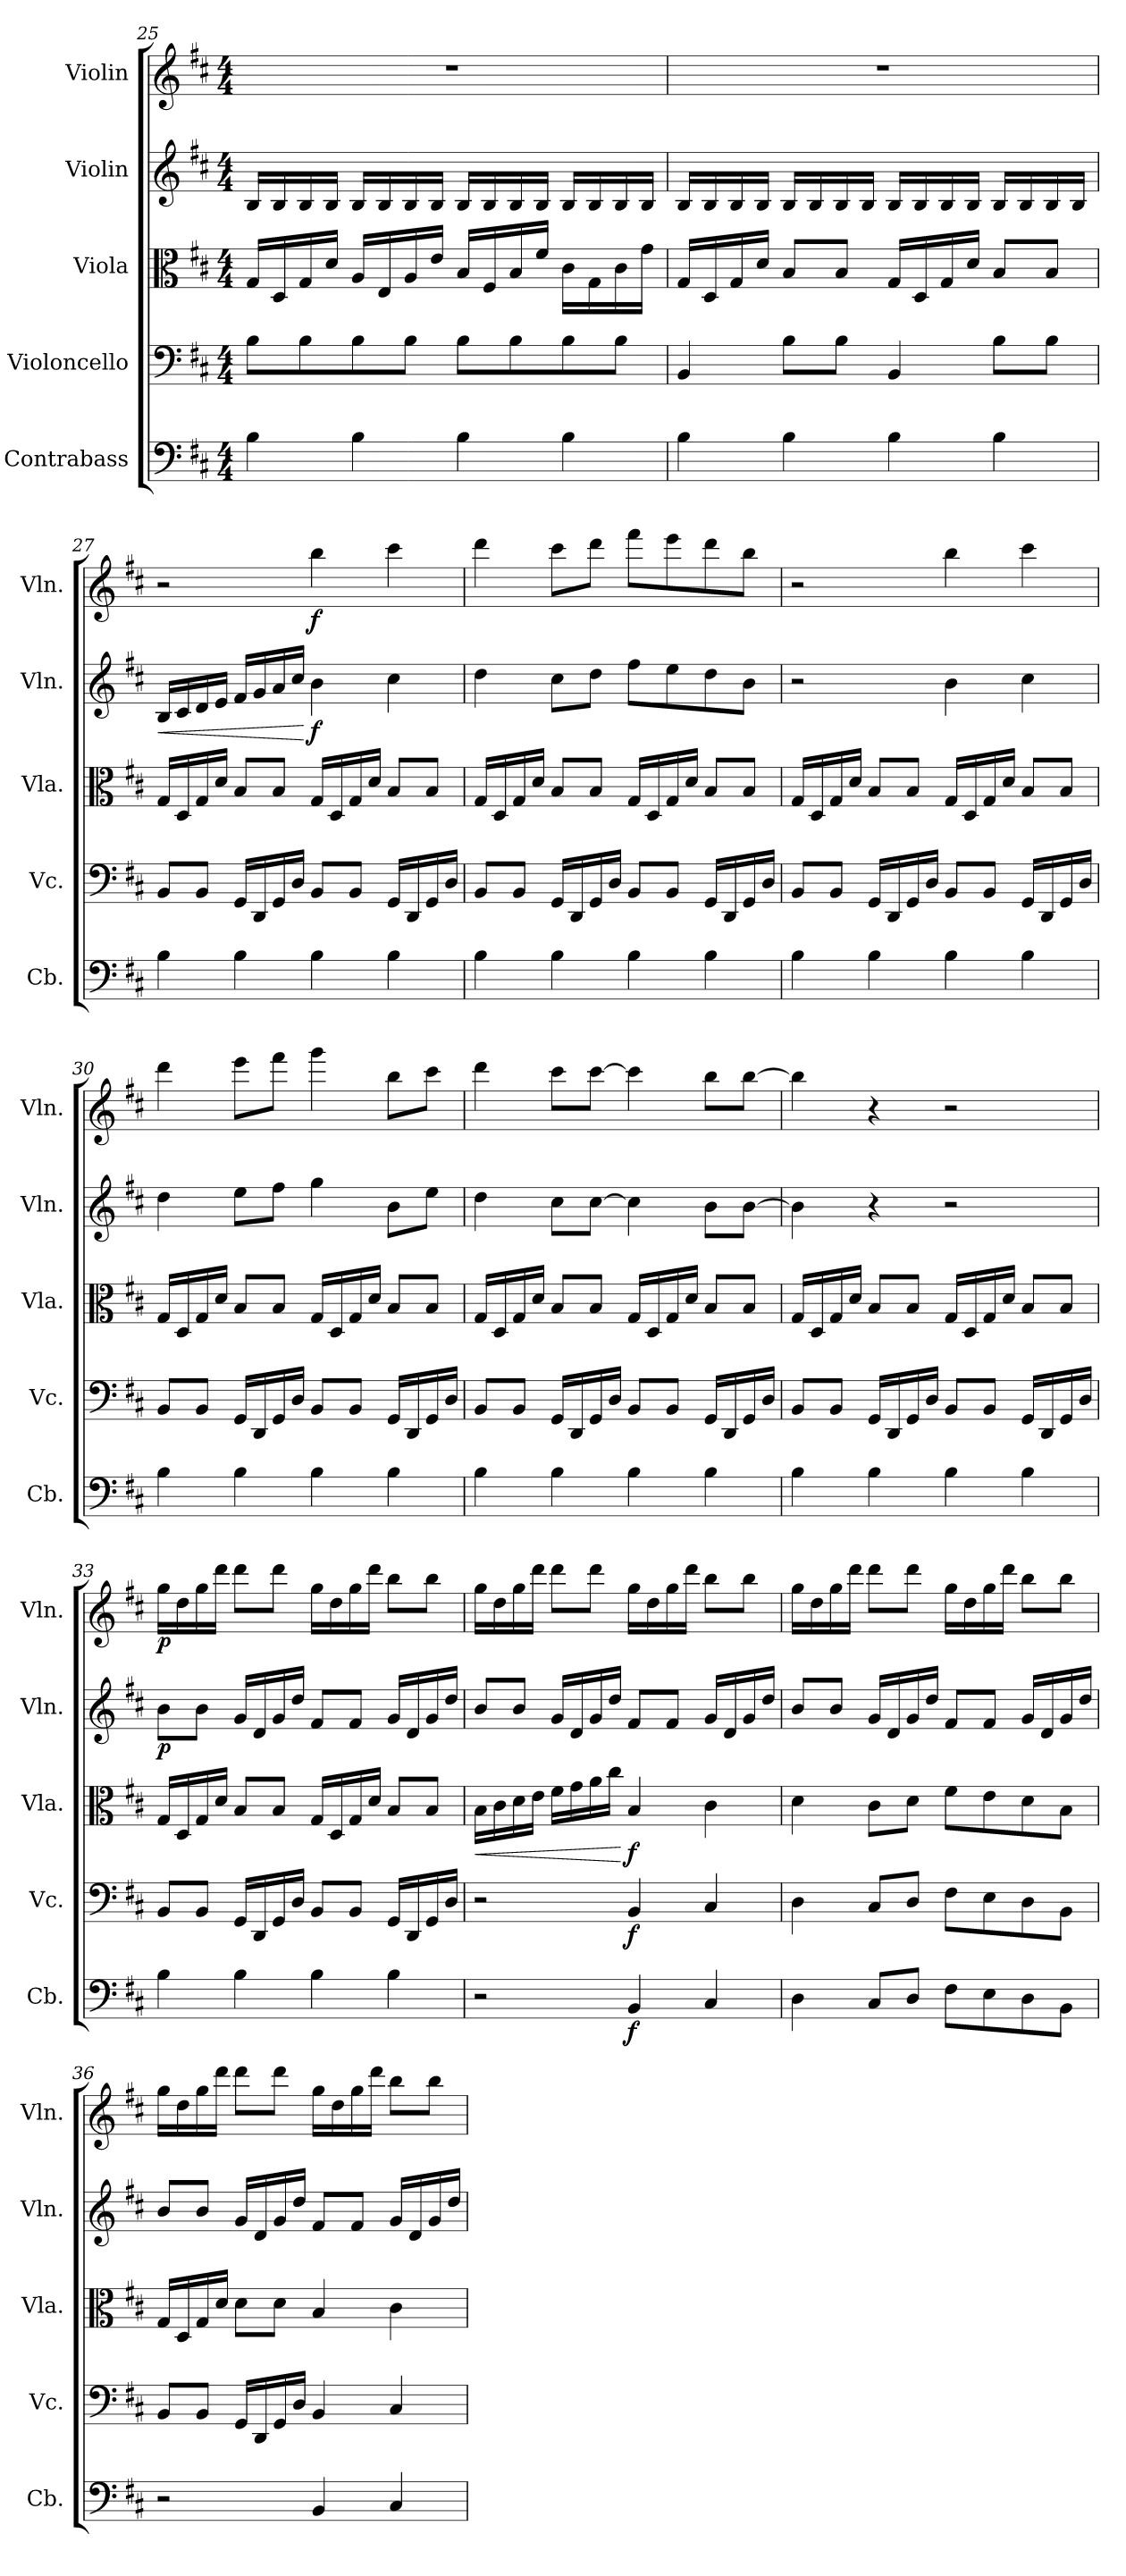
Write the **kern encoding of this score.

**kern	**dynam	**kern	**dynam	**kern	**dynam	**kern	**dynam	**kern	**dynam
*part5	*part5	*part4	*part4	*part3	*part3	*part2	*part2	*part1	*part1
*staff5	*staff5	*staff4	*staff4	*staff3	*staff3	*staff2	*staff2	*staff1	*staff1
*I"Contrabass	*	*I"Violoncello	*	*I"Viola	*	*I"Violin	*	*I"Violin	*
*I'Cb.	*	*I'Vc.	*	*I'Vla.	*	*I'Vln.	*	*I'Vln.	*
!!LO:PB:g=z
*clefF4	*	*clefF4	*	*clefC3	*	*clefG2	*	*clefG2	*
*ITrd7c12	*	*	*	*	*	*	*	*	*
*k[f#c#]	*	*k[f#c#]	*	*k[f#c#]	*	*k[f#c#]	*	*k[f#c#]	*
*M4/4	*	*M4/4	*	*M4/4	*	*M4/4	*	*M4/4	*
=25	=25	=25	=25	=25	=25	=25	=25	=25	=25
4BB\	.	8B\L	.	16G/LL	.	16B/LL	.	1r	.
.	.	.	.	16D/	.	16B/	.	.	.
.	.	8B\	.	16G/	.	16B/	.	.	.
.	.	.	.	16d/JJ	.	16B/JJ	.	.	.
4BB\	.	8B\	.	16A/LL	.	16B/LL	.	.	.
.	.	.	.	16E/	.	16B/	.	.	.
.	.	8B\J	.	16A/	.	16B/	.	.	.
.	.	.	.	16e/JJ	.	16B/JJ	.	.	.
4BB\	.	8B\L	.	16B/LL	.	16B/LL	.	.	.
.	.	.	.	16F#/	.	16B/	.	.	.
.	.	8B\	.	16B/	.	16B/	.	.	.
.	.	.	.	16f#/JJ	.	16B/JJ	.	.	.
4BB\	.	8B\	.	16c#\LL	.	16B/LL	.	.	.
.	.	.	.	16G\	.	16B/	.	.	.
.	.	8B\J	.	16c#\	.	16B/	.	.	.
.	.	.	.	16g\JJ	.	16B/JJ	.	.	.
=26	=26	=26	=26	=26	=26	=26	=26	=26	=26
4BB\	.	4BB/	.	16G/LL	.	16B/LL	.	1r	.
.	.	.	.	16D/	.	16B/	.	.	.
.	.	.	.	16G/	.	16B/	.	.	.
.	.	.	.	16d/JJ	.	16B/JJ	.	.	.
4BB\	.	8B\L	.	8B/L	.	16B/LL	.	.	.
.	.	.	.	.	.	16B/	.	.	.
.	.	8B\J	.	8B/J	.	16B/	.	.	.
.	.	.	.	.	.	16B/JJ	.	.	.
4BB\	.	4BB/	.	16G/LL	.	16B/LL	.	.	.
.	.	.	.	16D/	.	16B/	.	.	.
.	.	.	.	16G/	.	16B/	.	.	.
.	.	.	.	16d/JJ	.	16B/JJ	.	.	.
4BB\	.	8B\L	.	8B/L	.	16B/LL	.	.	.
.	.	.	.	.	.	16B/	.	.	.
.	.	8B\J	.	8B/J	.	16B/	.	.	.
.	.	.	.	.	.	16B/JJ	.	.	.
!!LO:LB:g=z
=27	=27	=27	=27	=27	=27	=27	=27	=27	=27
!	!	!	!	!	!	!	!LO:HP:b	!	!
4BB\	.	8BB/L	.	16G/LL	.	16B/LL	<	2r	.
.	.	.	.	16D/	.	16c#/	.	.	.
.	.	8BB/J	.	16G/	.	16d/	.	.	.
.	.	.	.	16d/JJ	.	16e/JJ	.	.	.
4BB\	.	16GG/LL	.	8B/L	.	16f#/LL	.	.	.
.	.	16DD/	.	.	.	16g/	.	.	.
.	.	16GG/	.	8B/J	.	16a/	.	.	.
.	.	16D/JJ	.	.	.	16cc#/JJ	.	.	.
!	!	!	!	!	!	!	!LO:DY:n=1:b	!	!LO:DY:b
4BB\	.	8BB/L	.	16G/LL	.	4b\	[ f	4bb\	f
.	.	.	.	16D/	.	.	.	.	.
.	.	8BB/J	.	16G/	.	.	.	.	.
.	.	.	.	16d/JJ	.	.	.	.	.
4BB\	.	16GG/LL	.	8B/L	.	4cc#\	.	4ccc#\	.
.	.	16DD/	.	.	.	.	.	.	.
.	.	16GG/	.	8B/J	.	.	.	.	.
.	.	16D/JJ	.	.	.	.	.	.	.
=28	=28	=28	=28	=28	=28	=28	=28	=28	=28
4BB\	.	8BB/L	.	16G/LL	.	4dd\	.	4ddd\	.
.	.	.	.	16D/	.	.	.	.	.
.	.	8BB/J	.	16G/	.	.	.	.	.
.	.	.	.	16d/JJ	.	.	.	.	.
4BB\	.	16GG/LL	.	8B/L	.	8cc#\L	.	8ccc#\L	.
.	.	16DD/	.	.	.	.	.	.	.
.	.	16GG/	.	8B/J	.	8dd\J	.	8ddd\J	.
.	.	16D/JJ	.	.	.	.	.	.	.
4BB\	.	8BB/L	.	16G/LL	.	8ff#\L	.	8fff#\L	.
.	.	.	.	16D/	.	.	.	.	.
.	.	8BB/J	.	16G/	.	8ee\	.	8eee\	.
.	.	.	.	16d/JJ	.	.	.	.	.
4BB\	.	16GG/LL	.	8B/L	.	8dd\	.	8ddd\	.
.	.	16DD/	.	.	.	.	.	.	.
.	.	16GG/	.	8B/J	.	8b\J	.	8bb\J	.
.	.	16D/JJ	.	.	.	.	.	.	.
!!LO:PB:g=z
=29	=29	=29	=29	=29	=29	=29	=29	=29	=29
4BB\	.	8BB/L	.	16G/LL	.	2r	.	2r	.
.	.	.	.	16D/	.	.	.	.	.
.	.	8BB/J	.	16G/	.	.	.	.	.
.	.	.	.	16d/JJ	.	.	.	.	.
4BB\	.	16GG/LL	.	8B/L	.	.	.	.	.
.	.	16DD/	.	.	.	.	.	.	.
.	.	16GG/	.	8B/J	.	.	.	.	.
.	.	16D/JJ	.	.	.	.	.	.	.
4BB\	.	8BB/L	.	16G/LL	.	4b\	.	4bb\	.
.	.	.	.	16D/	.	.	.	.	.
.	.	8BB/J	.	16G/	.	.	.	.	.
.	.	.	.	16d/JJ	.	.	.	.	.
4BB\	.	16GG/LL	.	8B/L	.	4cc#\	.	4ccc#\	.
.	.	16DD/	.	.	.	.	.	.	.
.	.	16GG/	.	8B/J	.	.	.	.	.
.	.	16D/JJ	.	.	.	.	.	.	.
=30	=30	=30	=30	=30	=30	=30	=30	=30	=30
4BB\	.	8BB/L	.	16G/LL	.	4dd\	.	4ddd\	.
.	.	.	.	16D/	.	.	.	.	.
.	.	8BB/J	.	16G/	.	.	.	.	.
.	.	.	.	16d/JJ	.	.	.	.	.
4BB\	.	16GG/LL	.	8B/L	.	8ee\L	.	8eee\L	.
.	.	16DD/	.	.	.	.	.	.	.
.	.	16GG/	.	8B/J	.	8ff#\J	.	8fff#\J	.
.	.	16D/JJ	.	.	.	.	.	.	.
4BB\	.	8BB/L	.	16G/LL	.	4gg\	.	4ggg\	.
.	.	.	.	16D/	.	.	.	.	.
.	.	8BB/J	.	16G/	.	.	.	.	.
.	.	.	.	16d/JJ	.	.	.	.	.
4BB\	.	16GG/LL	.	8B/L	.	8b\L	.	8bb\L	.
.	.	16DD/	.	.	.	.	.	.	.
.	.	16GG/	.	8B/J	.	8ee\J	.	8ccc#\J	.
.	.	16D/JJ	.	.	.	.	.	.	.
!!LO:LB:g=z
=31	=31	=31	=31	=31	=31	=31	=31	=31	=31
4BB\	.	8BB/L	.	16G/LL	.	4dd\	.	4ddd\	.
.	.	.	.	16D/	.	.	.	.	.
.	.	8BB/J	.	16G/	.	.	.	.	.
.	.	.	.	16d/JJ	.	.	.	.	.
4BB\	.	16GG/LL	.	8B/L	.	8cc#\L	.	8ccc#\L	.
.	.	16DD/	.	.	.	.	.	.	.
.	.	16GG/	.	8B/J	.	[8cc#\J	.	[8ccc#\J	.
.	.	16D/JJ	.	.	.	.	.	.	.
4BB\	.	8BB/L	.	16G/LL	.	4cc#\]	.	4ccc#\]	.
.	.	.	.	16D/	.	.	.	.	.
.	.	8BB/J	.	16G/	.	.	.	.	.
.	.	.	.	16d/JJ	.	.	.	.	.
4BB\	.	16GG/LL	.	8B/L	.	8b\L	.	8bb\L	.
.	.	16DD/	.	.	.	.	.	.	.
.	.	16GG/	.	8B/J	.	[8b\J	.	[8bb\J	.
.	.	16D/JJ	.	.	.	.	.	.	.
=32	=32	=32	=32	=32	=32	=32	=32	=32	=32
4BB\	.	8BB/L	.	16G/LL	.	4b\]	.	4bb\]	.
.	.	.	.	16D/	.	.	.	.	.
.	.	8BB/J	.	16G/	.	.	.	.	.
.	.	.	.	16d/JJ	.	.	.	.	.
4BB\	.	16GG/LL	.	8B/L	.	4r	.	4r	.
.	.	16DD/	.	.	.	.	.	.	.
.	.	16GG/	.	8B/J	.	.	.	.	.
.	.	16D/JJ	.	.	.	.	.	.	.
4BB\	.	8BB/L	.	16G/LL	.	2r	.	2r	.
.	.	.	.	16D/	.	.	.	.	.
.	.	8BB/J	.	16G/	.	.	.	.	.
.	.	.	.	16d/JJ	.	.	.	.	.
4BB\	.	16GG/LL	.	8B/L	.	.	.	.	.
.	.	16DD/	.	.	.	.	.	.	.
.	.	16GG/	.	8B/J	.	.	.	.	.
.	.	16D/JJ	.	.	.	.	.	.	.
!!LO:PB:g=z
=33	=33	=33	=33	=33	=33	=33	=33	=33	=33
!	!	!	!	!	!	!	!LO:DY:b	!	!LO:DY:b
4BB\	.	8BB/L	.	16G/LL	.	8b\L	p	16gg\LL	p
.	.	.	.	16D/	.	.	.	16dd\	.
.	.	8BB/J	.	16G/	.	8b\J	.	16gg\	.
.	.	.	.	16d/JJ	.	.	.	16ddd\JJ	.
4BB\	.	16GG/LL	.	8B/L	.	16g/LL	.	8ddd\L	.
.	.	16DD/	.	.	.	16d/	.	.	.
.	.	16GG/	.	8B/J	.	16g/	.	8ddd\J	.
.	.	16D/JJ	.	.	.	16dd/JJ	.	.	.
4BB\	.	8BB/L	.	16G/LL	.	8f#/L	.	16gg\LL	.
.	.	.	.	16D/	.	.	.	16dd\	.
.	.	8BB/J	.	16G/	.	8f#/J	.	16gg\	.
.	.	.	.	16d/JJ	.	.	.	16ddd\JJ	.
4BB\	.	16GG/LL	.	8B/L	.	16g/LL	.	8bb\L	.
.	.	16DD/	.	.	.	16d/	.	.	.
.	.	16GG/	.	8B/J	.	16g/	.	8bb\J	.
.	.	16D/JJ	.	.	.	16dd/JJ	.	.	.
=34	=34	=34	=34	=34	=34	=34	=34	=34	=34
!	!	!	!	!	!LO:HP:b	!	!	!	!
2r	.	2r	.	16B\LL	<	8b/L	.	16gg\LL	.
.	.	.	.	16c#\	.	.	.	16dd\	.
.	.	.	.	16d\	.	8b/J	.	16gg\	.
.	.	.	.	16e\JJ	.	.	.	16ddd\JJ	.
.	.	.	.	16f#\LL	.	16g/LL	.	8ddd\L	.
.	.	.	.	16g\	.	16d/	.	.	.
.	.	.	.	16a\	.	16g/	.	8ddd\J	.
.	.	.	.	16cc#\JJ	.	16dd/JJ	.	.	.
!	!LO:DY:b	!	!LO:DY:b	!	!LO:DY:n=1:b	!	!	!	!
4BBB/	f	4BB/	f	4B/	[ f	8f#/L	.	16gg\LL	.
.	.	.	.	.	.	.	.	16dd\	.
.	.	.	.	.	.	8f#/J	.	16gg\	.
.	.	.	.	.	.	.	.	16ddd\JJ	.
4CC#/	.	4C#/	.	4c#\	.	16g/LL	.	8bb\L	.
.	.	.	.	.	.	16d/	.	.	.
.	.	.	.	.	.	16g/	.	8bb\J	.
.	.	.	.	.	.	16dd/JJ	.	.	.
!!LO:LB:g=z
=35	=35	=35	=35	=35	=35	=35	=35	=35	=35
4DD\	.	4D\	.	4d\	.	8b/L	.	16gg\LL	.
.	.	.	.	.	.	.	.	16dd\	.
.	.	.	.	.	.	8b/J	.	16gg\	.
.	.	.	.	.	.	.	.	16ddd\JJ	.
8CC#/L	.	8C#/L	.	8c#\L	.	16g/LL	.	8ddd\L	.
.	.	.	.	.	.	16d/	.	.	.
8DD/J	.	8D/J	.	8d\J	.	16g/	.	8ddd\J	.
.	.	.	.	.	.	16dd/JJ	.	.	.
8FF#\L	.	8F#\L	.	8f#\L	.	8f#/L	.	16gg\LL	.
.	.	.	.	.	.	.	.	16dd\	.
8EE\	.	8E\	.	8e\	.	8f#/J	.	16gg\	.
.	.	.	.	.	.	.	.	16ddd\JJ	.
8DD\	.	8D\	.	8d\	.	16g/LL	.	8bb\L	.
.	.	.	.	.	.	16d/	.	.	.
8BBB\J	.	8BB\J	.	8B\J	.	16g/	.	8bb\J	.
.	.	.	.	.	.	16dd/JJ	.	.	.
=36	=36	=36	=36	=36	=36	=36	=36	=36	=36
2r	.	8BB/L	.	16G/LL	.	8b/L	.	16gg\LL	.
.	.	.	.	16D/	.	.	.	16dd\	.
.	.	8BB/J	.	16G/	.	8b/J	.	16gg\	.
.	.	.	.	16d/JJ	.	.	.	16ddd\JJ	.
.	.	16GG/LL	.	8d\L	.	16g/LL	.	8ddd\L	.
.	.	16DD/	.	.	.	16d/	.	.	.
.	.	16GG/	.	8d\J	.	16g/	.	8ddd\J	.
.	.	16D/JJ	.	.	.	16dd/JJ	.	.	.
4BBB/	.	4BB/	.	4B/	.	8f#/L	.	16gg\LL	.
.	.	.	.	.	.	.	.	16dd\	.
.	.	.	.	.	.	8f#/J	.	16gg\	.
.	.	.	.	.	.	.	.	16ddd\JJ	.
4CC#/	.	4C#/	.	4c#\	.	16g/LL	.	8bb\L	.
.	.	.	.	.	.	16d/	.	.	.
.	.	.	.	.	.	16g/	.	8bb\J	.
.	.	.	.	.	.	16dd/JJ	.	.	.
=	=	=	=	=	=	=	=	=	=
*-	*-	*-	*-	*-	*-	*-	*-	*-	*-
